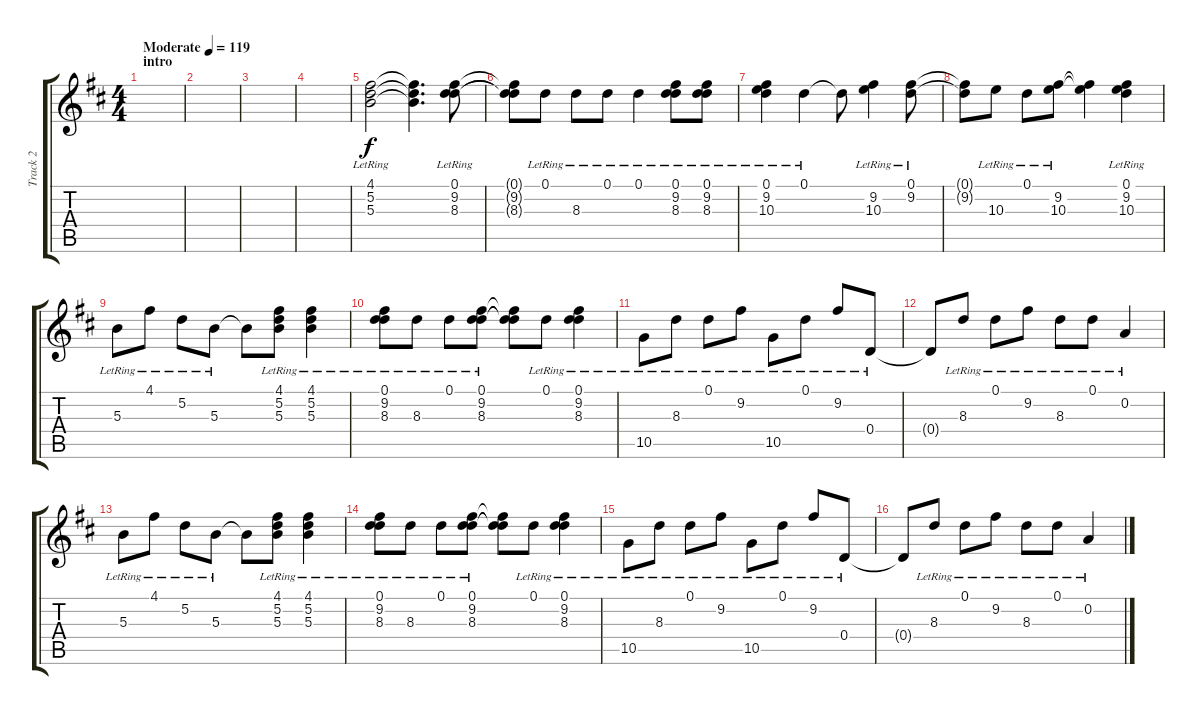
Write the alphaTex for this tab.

\track ("Track 2" "Track 2") {instrument acousticguitarsteel}
\staff {score tabs}
\tuning (D4 A3 Gb3 D3 A2 D2) {hide}
\ts (4 4)
\section ("" "intro")
\tempo (119 "Moderate")
\clef g2
\ks d
|
|
|
|
(4.1{lr} 5.2{lr} 5.3{lr}).2 (4.1{t} 5.2{t} 5.3{t}).4{d} (0.1{lr} 9.2{lr} 8.3{lr}).8 |
(0.1{t} 9.2{t} 8.3{t}).8 0.1{lr}.8 8.3{lr}.8 0.1{lr}.8 0.1{lr}.4 (0.1{lr} 9.2{lr} 8.3{lr}).8 (0.1{lr} 9.2{lr} 8.3{lr}).8 |
(0.1{lr} 9.2{lr} 10.3{lr}).4 0.1{lr}.4 0.1{t}.8 (9.2{lr} 10.3{lr}).4 (0.1{lr} 9.2{lr}).8 |
(0.1{t} 9.2{t}).8 10.3{lr}.8 0.1{lr}.8 (9.2{lr} 10.3{lr}).8 (9.2{t} 10.3{t}).4 (0.1{lr} 9.2{lr} 10.3{lr}).4 |
5.3{lr}.8 4.1{lr}.8 5.2{lr}.8 5.3{lr}.8 5.3{t}.8 (4.1{lr} 5.2{lr} 5.3{lr}).8 (4.1{lr} 5.2{lr} 5.3{lr}).4 |
(0.1{lr} 9.2{lr} 8.3{lr}).8 8.3{lr}.8 0.1{lr}.8 (0.1{lr} 9.2{lr} 8.3{lr}).8 (0.1{t} 9.2{t} 8.3{t}).8 0.1{lr}.8 (0.1{lr} 9.2{lr} 8.3{lr}).4 |
10.5{lr}.8 8.3{lr}.8 0.1{lr}.8 9.2{lr}.8 10.5{lr}.8 0.1{lr}.8 9.2{lr}.8 0.4{lr}.8 |
0.4{t}.8 8.3{lr}.8 0.1{lr}.8 9.2{lr}.8 8.3{lr}.8 0.1{lr}.8 0.2{lr}.4 |
5.3{lr}.8 4.1{lr}.8 5.2{lr}.8 5.3{lr}.8 5.3{t}.8 (4.1{lr} 5.2{lr} 5.3{lr}).8 (4.1{lr} 5.2{lr} 5.3{lr}).4 |
(0.1{lr} 9.2{lr} 8.3{lr}).8 8.3{lr}.8 0.1{lr}.8 (0.1{lr} 9.2{lr} 8.3{lr}).8 (0.1{t} 9.2{t} 8.3{t}).8 0.1{lr}.8 (0.1{lr} 9.2{lr} 8.3{lr}).4 |
10.5{lr}.8 8.3{lr}.8 0.1{lr}.8 9.2{lr}.8 10.5{lr}.8 0.1{lr}.8 9.2{lr}.8 0.4{lr}.8 |
0.4{t}.8 8.3{lr}.8 0.1{lr}.8 9.2{lr}.8 8.3{lr}.8 0.1{lr}.8 0.2{lr}.4
